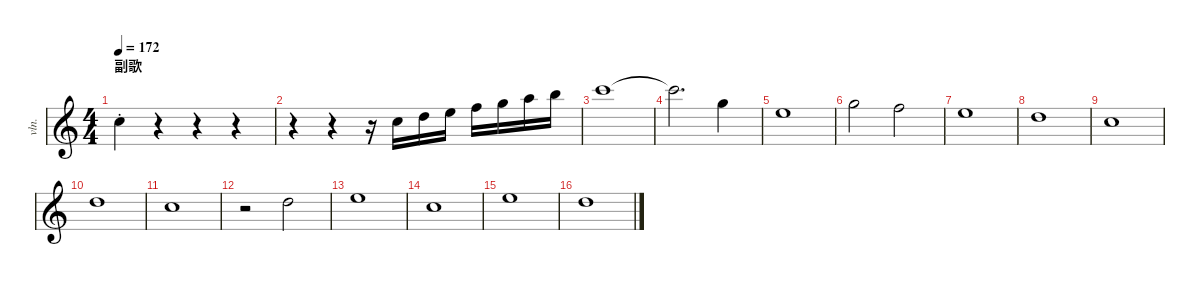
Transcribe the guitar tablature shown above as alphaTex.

\defaultSystemsLayout 4
\hideDynamics
\bracketExtendMode nobrackets
\track ("Violin1" "vln.") {instrument violin}
\staff {score}
\tuning (E5 A4 D4 G3)
\ts (4 4)
\section ("" "副歌")
\tempo 172
\clef g2
\ks c
-4.1{st}.4{dy mf beam Down} r.4{beam Down} r.4{beam Down} r.4{beam Down} |
r.4{beam Down} r.4{beam Down} r.16{beam Down} -4.1.16{beam Down} -2.1.16{beam Down} 0.1.16{beam Down} 1.1.16{beam Down} 3.1.16{beam Down} 5.1.16{beam Down} 7.1.16{beam Down} |
8.1.1{beam Down} |
8.1{t}.2{d beam Down} 3.1.4{beam Down} |
0.1.1{beam Down} |
3.1.2{beam Down} 1.1.2{beam Down} |
0.1.1{beam Down} |
-2.1.1{beam Down} |
-4.1.1{beam Down} |
-2.1.1{beam Down} |
-4.1.1{beam Down} |
r.2{beam Down} -2.1.2{beam Down} |
0.1.1{beam Down} |
-4.1.1{beam Down} |
0.1.1{beam Down} |
-2.1.1{beam Down}
